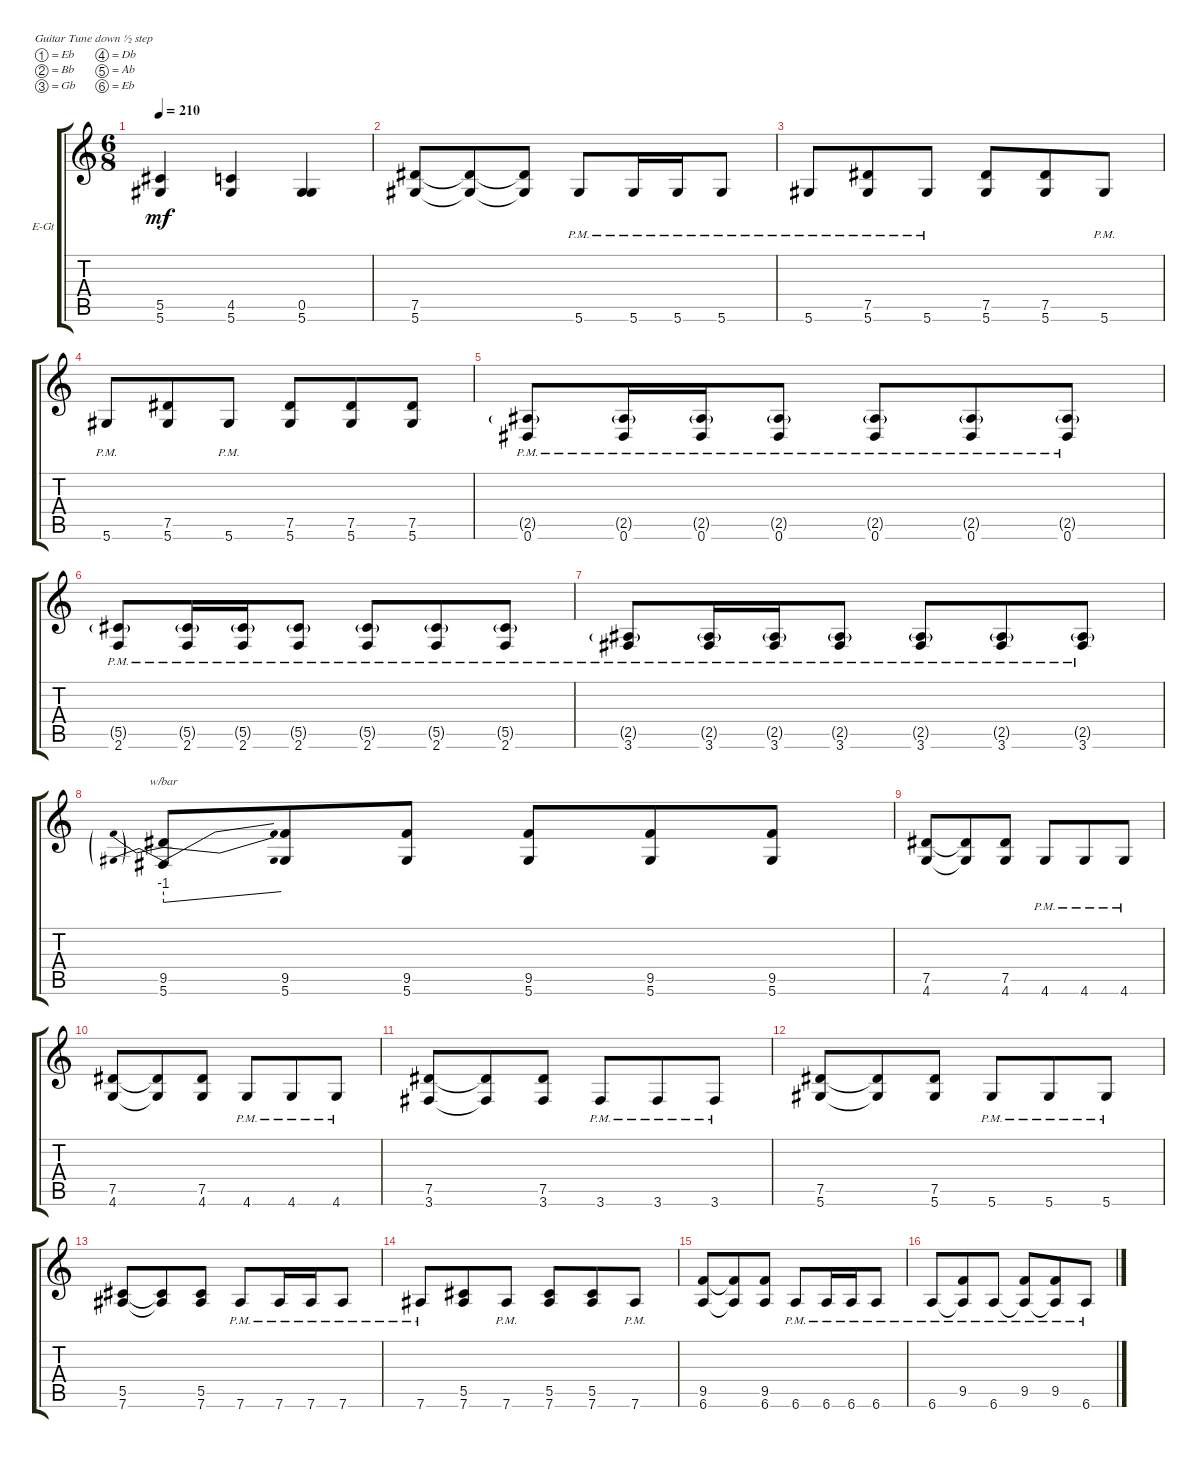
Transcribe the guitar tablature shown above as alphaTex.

\bracketExtendMode groupsimilarinstruments
\firstSystemTrackNameOrientation horizontal
\otherSystemsTrackNameOrientation horizontal
\track ("right" "E-Gt") {instrument distortionguitar}
\staff {score tabs}
\tuning (Eb4 Bb3 Gb3 Db3 Ab2 Eb2)
\ts (6 8)
\tempo 210
\clef g2
\ks c
(5.6 5.5).4{dy mf} (5.6 4.5).4 (5.6 0.5).4 |
(5.6 7.5).8 (5.6{t} 7.5{t}).8 (5.6{t} 7.5{t}).8 5.6{pm}.8 5.6{pm}.16 5.6{pm}.16 5.6{pm}.8 |
5.6{pm}.8 (5.6{pm} 7.5).8 5.6{pm}.8 (7.5 5.6).8 (7.5 5.6).8 5.6{pm}.8 |
5.6{pm}.8 (7.5 5.6).8 5.6{pm}.8 (7.5 5.6).8 (7.5 5.6).8 (7.5 5.6).8 |
(0.6{pm} 2.5{g pm}).8 (0.6{pm} 2.5{g}).16 (0.6{pm} 2.5{g pm}).16 (0.6{pm} 2.5{g pm}).8 (0.6{pm} 2.5{g pm}).8 (0.6{pm} 2.5{g pm}).8 (0.6{pm} 2.5{g pm}).8 |
(2.6{pm} 5.5{g pm}).8 (2.6{pm} 5.5{g pm}).16 (2.6{pm} 5.5{g pm}).16 (2.6{pm} 5.5{g pm}).8 (2.6{pm} 5.5{g pm}).8 (2.6{pm} 5.5{g pm}).8 (2.6{pm} 5.5{g pm}).8 |
(3.6{pm} 2.5{g pm}).8 (3.6{pm} 2.5{g pm}).16 (3.6{pm} 2.5{g pm}).16 (3.6{pm} 2.5{g pm}).8 (3.6{pm} 2.5{g pm}).8 (3.6{pm} 2.5{g pm}).8 (3.6{pm} 2.5{g pm}).8 |
(5.6 9.5).8{tbe (predivedive default 0 -4 30 0)} (9.5 5.6).8 (9.5 5.6).8 (9.5 5.6).8 (9.5 5.6).8 (9.5 5.6).8 |
(4.6 7.5).8 (4.6{t} 7.5{t}).8 (4.6 7.5).8 4.6{pm}.8 4.6{pm}.8 4.6{pm}.8 |
(4.6 7.5).8 (4.6{t} 7.5{t}).8 (4.6 7.5).8 4.6{pm}.8 4.6{pm}.8 4.6{pm}.8 |
(3.6 7.5).8 (3.6{t} 7.5{t}).8 (3.6 7.5).8 3.6{pm}.8 3.6{pm}.8 3.6{pm}.8 |
(5.6 7.5).8 (7.5{t} 5.6{t}).8 (5.6 7.5).8 5.6{pm}.8 5.6{pm}.8 5.6{pm}.8 |
(7.6 5.5).8 (7.6{t} 5.5{t}).8 (7.6 5.5).8 7.6{pm}.8 7.6{pm}.16 7.6{pm}.16 7.6{pm}.8 |
7.6{pm}.8 (5.5 7.6).8 7.6{pm}.8 (5.5 7.6).8 (5.5 7.6).8 7.6{pm}.8 |
(9.5 6.6).8 (6.6{t} 9.5{t}).8 (6.6 9.5).8 6.6{pm}.8 6.6{pm}.16 6.6{pm}.16 6.6{pm}.8 |
6.6{pm}.8 (9.5 6.6{pm t}).8 6.6{pm}.8 (9.5 6.6{pm t}).8 (9.5 6.6{pm t}).8 6.6{pm}.8
